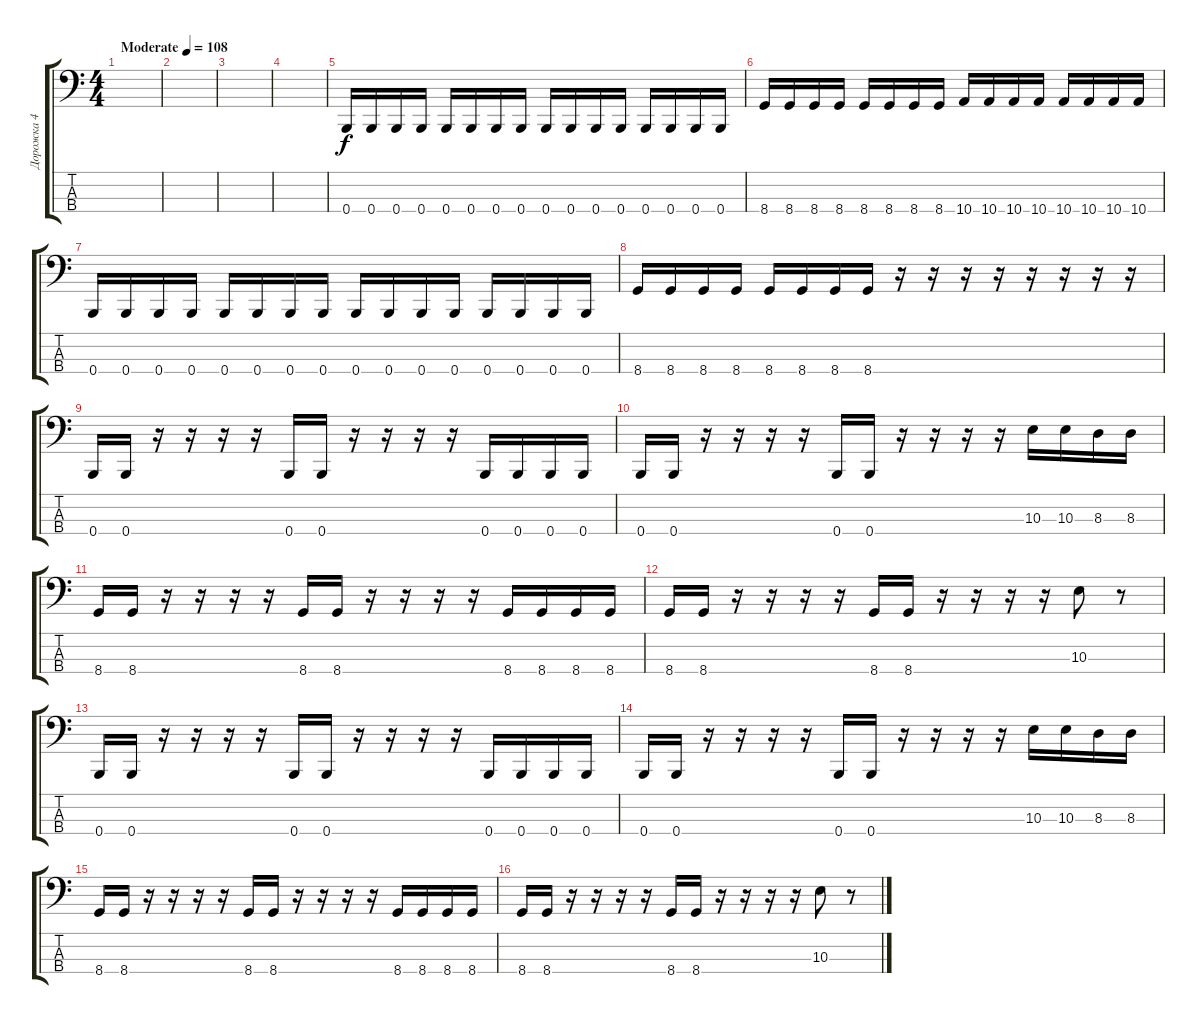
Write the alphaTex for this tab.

\track ("Дорожка 4" "Дорожка 4") {instrument electricbassfinger}
\staff {score tabs}
\tuning (E2 B1 Gb1 B0) {hide}
\ts (4 4)
\tempo (108 "Moderate")
\clef f4
\ks c
|
|
|
|
0.4.16 0.4.16 0.4.16 0.4.16 0.4.16 0.4.16 0.4.16 0.4.16 0.4.16 0.4.16 0.4.16 0.4.16 0.4.16 0.4.16 0.4.16 0.4.16 |
8.4.16 8.4.16 8.4.16 8.4.16 8.4.16 8.4.16 8.4.16 8.4.16 10.4.16 10.4.16 10.4.16 10.4.16 10.4.16 10.4.16 10.4.16 10.4.16 |
0.4.16 0.4.16 0.4.16 0.4.16 0.4.16 0.4.16 0.4.16 0.4.16 0.4.16 0.4.16 0.4.16 0.4.16 0.4.16 0.4.16 0.4.16 0.4.16 |
8.4.16 8.4.16 8.4.16 8.4.16 8.4.16 8.4.16 8.4.16 8.4.16 r.16 r.16 r.16 r.16 r.16 r.16 r.16 r.16 |
0.4.16 0.4.16 r.16 r.16 r.16 r.16 0.4.16 0.4.16 r.16 r.16 r.16 r.16 0.4.16 0.4.16 0.4.16 0.4.16 |
0.4.16 0.4.16 r.16 r.16 r.16 r.16 0.4.16 0.4.16 r.16 r.16 r.16 r.16 10.3.16 10.3.16 8.3.16 8.3.16 |
8.4.16 8.4.16 r.16 r.16 r.16 r.16 8.4.16 8.4.16 r.16 r.16 r.16 r.16 8.4.16 8.4.16 8.4.16 8.4.16 |
8.4.16 8.4.16 r.16 r.16 r.16 r.16 8.4.16 8.4.16 r.16 r.16 r.16 r.16 10.3.8 r.8 |
0.4.16 0.4.16 r.16 r.16 r.16 r.16 0.4.16 0.4.16 r.16 r.16 r.16 r.16 0.4.16 0.4.16 0.4.16 0.4.16 |
0.4.16 0.4.16 r.16 r.16 r.16 r.16 0.4.16 0.4.16 r.16 r.16 r.16 r.16 10.3.16 10.3.16 8.3.16 8.3.16 |
8.4.16 8.4.16 r.16 r.16 r.16 r.16 8.4.16 8.4.16 r.16 r.16 r.16 r.16 8.4.16 8.4.16 8.4.16 8.4.16 |
8.4.16 8.4.16 r.16 r.16 r.16 r.16 8.4.16 8.4.16 r.16 r.16 r.16 r.16 10.3.8 r.8
